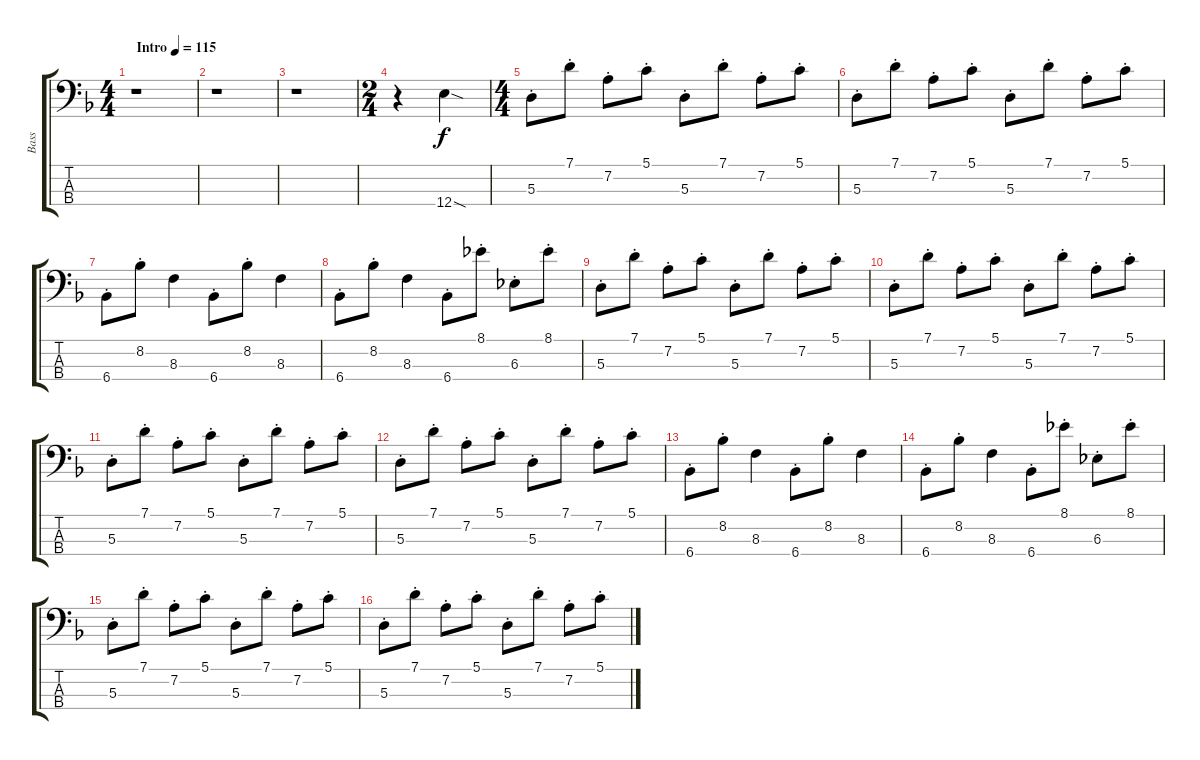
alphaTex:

\track ("Bass" "Bass") {instrument electricbasspick}
\staff {score tabs}
\tuning (G2 D2 A1 E1) {hide}
\ts (4 4)
\tempo (115 "Intro")
\clef f4
\ks dminor
r.1{dy f instrument electricbasspick} |
r.1 |
r.1 |
\ts (2 4)
r.4 12.4{sod}.4 |
\ts (4 4)
5.3{st}.8 7.1{st}.8 7.2{st}.8 5.1{st}.8 5.3{st}.8 7.1{st}.8 7.2{st}.8 5.1{st}.8 |
5.3{st}.8 7.1{st}.8 7.2{st}.8 5.1{st}.8 5.3{st}.8 7.1{st}.8 7.2{st}.8 5.1{st}.8 |
6.4{st}.8 8.2{st}.8 8.3.4 6.4{st}.8 8.2{st}.8 8.3.4 |
6.4{st}.8 8.2{st}.8 8.3.4 6.4{st}.8 8.1{st}.8 6.3{st}.8 8.1{st}.8 |
5.3{st}.8 7.1{st}.8 7.2{st}.8 5.1{st}.8 5.3{st}.8 7.1{st}.8 7.2{st}.8 5.1{st}.8 |
5.3{st}.8 7.1{st}.8 7.2{st}.8 5.1{st}.8 5.3{st}.8 7.1{st}.8 7.2{st}.8 5.1{st}.8 |
5.3{st}.8 7.1{st}.8 7.2{st}.8 5.1{st}.8 5.3{st}.8 7.1{st}.8 7.2{st}.8 5.1{st}.8 |
5.3{st}.8 7.1{st}.8 7.2{st}.8 5.1{st}.8 5.3{st}.8 7.1{st}.8 7.2{st}.8 5.1{st}.8 |
6.4{st}.8 8.2{st}.8 8.3.4 6.4{st}.8 8.2{st}.8 8.3.4 |
6.4{st}.8 8.2{st}.8 8.3.4 6.4{st}.8 8.1{st}.8 6.3{st}.8 8.1{st}.8 |
5.3{st}.8 7.1{st}.8 7.2{st}.8 5.1{st}.8 5.3{st}.8 7.1{st}.8 7.2{st}.8 5.1{st}.8 |
5.3{st}.8 7.1{st}.8 7.2{st}.8 5.1{st}.8 5.3{st}.8 7.1{st}.8 7.2{st}.8 5.1{st}.8
